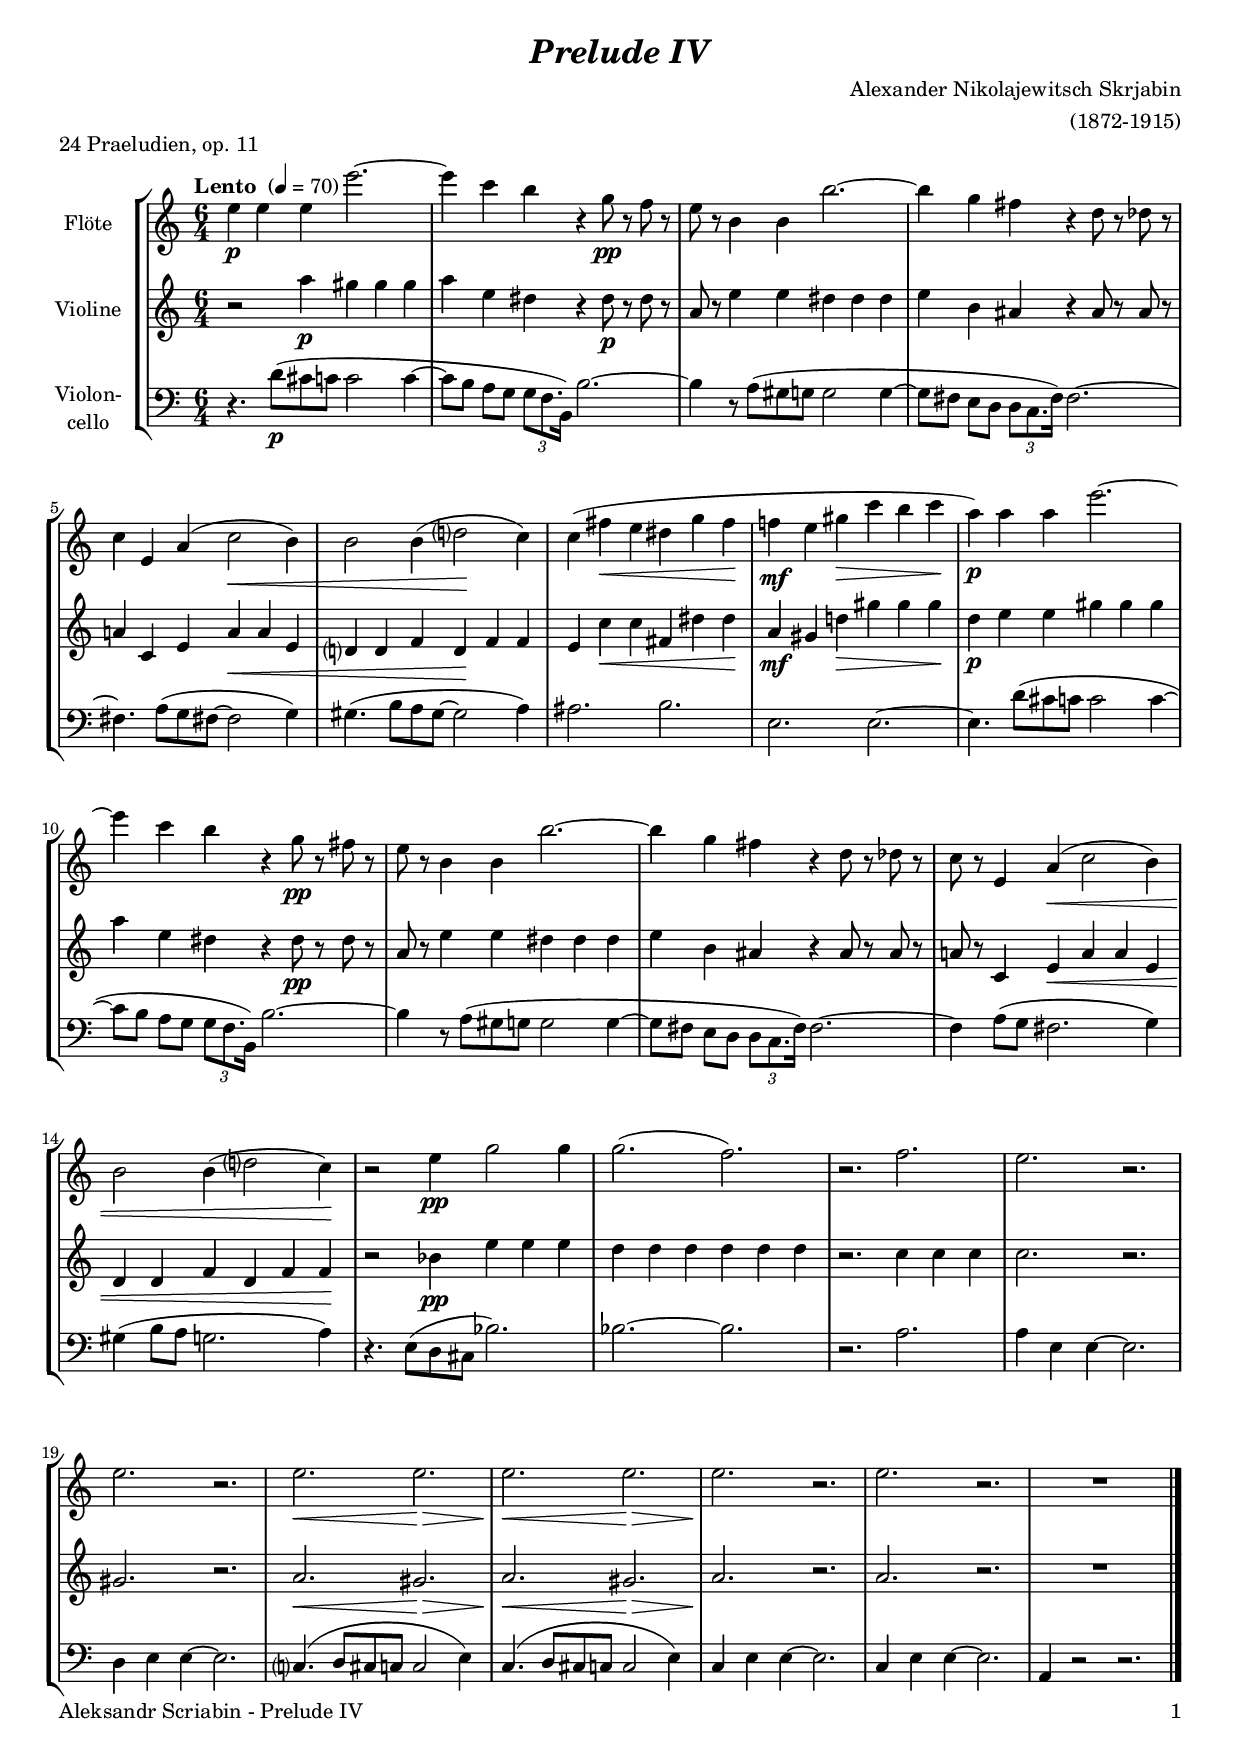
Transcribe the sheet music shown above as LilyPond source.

\version "2.24.4"
\include "deutsch.ly"

#(set-global-staff-size 18)

\header {
  title     = \markup \bold \italic "Prelude IV"
  composer  = "Alexander Nikolajewitsch Skrjabin"
  arranger  = "(1872-1915)"
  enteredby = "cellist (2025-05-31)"
  piece     = "24 Praeludien, op. 11"
}

voiceconsts = {
  \key e \minor
  \time 6/4
  \clef "treble"
  \numericTimeSignature
  \compressEmptyMeasures
  % Set default beaming for all staves
%  \set Timing.beamExceptions = #'()
%  \set Timing.baseMoment     = #(ly:make-moment 1 4)
%  \set Timing.beatStructure  = #'(1 1 1)
  \tempo "Lento " 4=70
}

mifl = "flute"
mist = "string ensemble 1"
mivl = "violin"
miba = "cello"
mipz = "pizzicato strings"


va = \relative c'' {
  \voiceconsts

  h4\p h h h'2.~
  h4 g fis r d8\pp r c r
  h r fis4 fis fis'2.~

  fis4 d cis r a8 r as r
  g4 h, e( g2\< fis4)
  fis2 fis4( a?2\! g4)

  g( cis\< h ais d cis\!
  c!\mf h dis\> g fis g\!
  e)\p e e h'2.~

  h4 g fis r d8\pp r cis r
  h r fis4 fis fis'2.~
  fis4 d cis r a8 r as r

  g r h,4 e(\< g2 fis4)
  fis2 fis4( a?2 g4)\!
  r2 h4\pp d2 d4

  d2.( c)
  r c
  h r

  h r
  h\< h\!\>
  h\!\< h\!\>

  h\! r
  h r
  R1. \bar "|."
}

vb = \relative c'' {
  \voiceconsts

  r2 e4\p dis dis dis
  e4 h ais r ais8\p r ais r
  e r h'4 h ais ais ais

  h fis eis r eis8 r eis r
  e!4 g, h e\< e h
  a? a c a\! c c

  h g'\< g cis, ais' ais\!
  e\mf dis a'!\> dis dis dis\!
  a\p h h dis dis dis

  e h ais r ais8\pp r ais r
  e r h'4 h ais ais ais
  h fis eis r eis8 r eis r

  e! r g,4 h\< e e h
  a a c a c c\!
  r2 f4\pp h h h

  a a a a a a
  r2. g4 g g
  g2. r

  dis r
  e\< dis\!\>
  e\!\< dis\!\>

  e\! r
  e r
  R1. \bar "|."
}

vc = \relative c' {
  \voiceconsts
  \clef "bass"

  r4. a8(\p gis g g2 g4~
  g8 fis e d \tuplet 3/2 4 { d c8. fis,16) } fis'2.~
  fis4 r8 e( dis d d2 d4~

  d8 cis h a \tuplet 3/2 4 { a g8. cis16) } cis2.~
  cis4. e8( d cis~ cis2 d4)
  dis4.( fis8 e dis~ dis2 e4)

  eis2. fis
  h, h~
  h4. a'8( gis g g2 g4~

  g8 fis e d \tuplet 3/2 4 { d c8. fis,16) } fis'2.~
  fis4 r8 e( dis d d2 d4~
  d8 cis h a \tuplet 3/2 4 { a g8. cis16) } cis2.~

  cis4 e8( d cis2. d4)
  dis4( fis8 e d2. e4)
  r4. h8( a gis f'2.)

  f~ f
  r e
  e4 h h~ h2.

  a4 h h~ h2.
  g?4.( a8 gis g g2 h4)
  g4.( a8 gis g g2 h4)

  g h h~ h2.
  g4 h h~ h2.
  e,4 r2 r2. \bar "|."
}


music = \new StaffGroup <<
      \new Staff {
	\set Staff.midiInstrument = \mifl
	\set Staff.instrumentName = \markup \center-column { "Flöte" }
	\transpose e a { \va }
      }

      \new Staff {
	\set Staff.midiInstrument = \mivl
	\set Staff.instrumentName = \markup \center-column { "Violine" }
	\transpose e a { \vb }
      }

      \new Staff {
	\set Staff.midiInstrument = \miba
	\set Staff.instrumentName = \markup \center-column { "Violon-" "cello" }
	\transpose e a { \vc }
      }
>>

\book {
   \paper {
    print-page-number = ##t
    print-first-page-number = ##t
    ragged-last-bottom = ##f
    oddHeaderMarkup = \markup \null
    evenHeaderMarkup = \markup \null
    oddFooterMarkup = \markup {
      \fill-line {
        \if \should-print-page-number
        "Aleksandr Scriabin - Prelude IV" \fromproperty #'page:page-number-string
      }
    }
    evenFooterMarkup = \oddFooterMarkup
  } \score {
    \music
    \layout {}
  }

  \score {
    \unfoldRepeats \music

    \midi {
      \context {
        \Score
      }
    }
  }
}